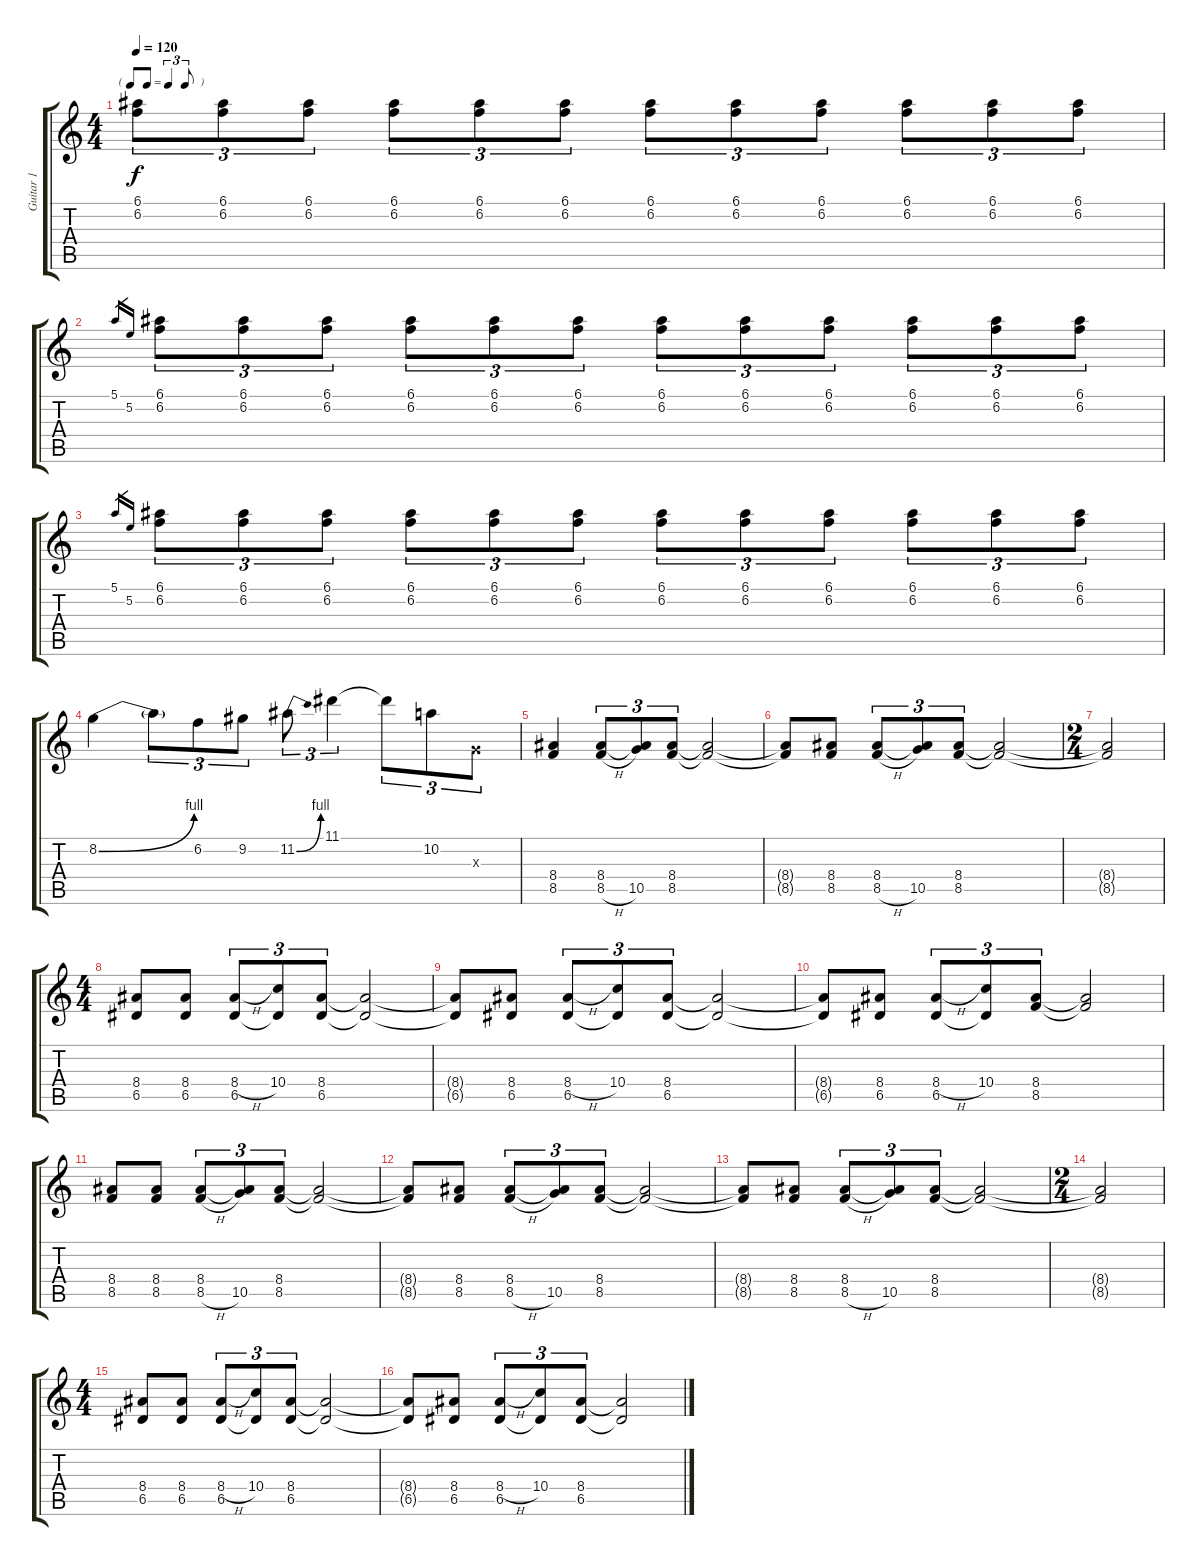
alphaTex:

\track ("Guitar 1" "Guitar 1") {instrument overdrivenguitar}
\staff {score tabs}
\tuning (E4 B3 G3 D3 A2 E2) {hide}
\ts (4 4)
\tf triplet8th
\tempo 120
\clef g2
\ks c
(6.1 6.2).8{tu (3 2) dy f instrument overdrivenguitar} (6.1 6.2).8{tu (3 2)} (6.1 6.2).8{tu (3 2)} (6.1 6.2).8{tu (3 2)} (6.1 6.2).8{tu (3 2)} (6.1 6.2).8{tu (3 2)} (6.1 6.2).8{tu (3 2)} (6.1 6.2).8{tu (3 2)} (6.1 6.2).8{tu (3 2)} (6.1 6.2).8{tu (3 2)} (6.1 6.2).8{tu (3 2)} (6.1 6.2).8{tu (3 2)} |
5.1.16{gr} 5.2.16{gr} (6.1 6.2).8{tu (3 2)} (6.1 6.2).8{tu (3 2)} (6.1 6.2).8{tu (3 2)} (6.1 6.2).8{tu (3 2)} (6.1 6.2).8{tu (3 2)} (6.1 6.2).8{tu (3 2)} (6.1 6.2).8{tu (3 2)} (6.1 6.2).8{tu (3 2)} (6.1 6.2).8{tu (3 2)} (6.1 6.2).8{tu (3 2)} (6.1 6.2).8{tu (3 2)} (6.1 6.2).8{tu (3 2)} |
5.1.16{gr} 5.2.16{gr} (6.1 6.2).8{tu (3 2)} (6.1 6.2).8{tu (3 2)} (6.1 6.2).8{tu (3 2)} (6.1 6.2).8{tu (3 2)} (6.1 6.2).8{tu (3 2)} (6.1 6.2).8{tu (3 2)} (6.1 6.2).8{tu (3 2)} (6.1 6.2).8{tu (3 2)} (6.1 6.2).8{tu (3 2)} (6.1 6.2).8{tu (3 2)} (6.1 6.2).8{tu (3 2)} (6.1 6.2).8{tu (3 2)} |
8.2{be (bend 0 0 60 4)}.4 8.2{t}.8{tu (3 2)} 6.2.8{tu (3 2)} 9.2.8{tu (3 2)} 11.2{be (bend 0 0 60 4)}.8{tu (3 2)} 11.1.4{tu (3 2)} 11.1{t}.8{tu (3 2)} 10.2.8{tu (3 2)} 0.3{x}.8{tu (3 2)} |
(8.4 8.5).4 (8.4 8.5{h}).8{tu (3 2)} (8.4{t} 10.5).8{tu (3 2)} (8.4 8.5).8{tu (3 2)} (8.4{t} 8.5{t}).2 |
(8.4{t} 8.5{t}).8 (8.4 8.5).8 (8.4 8.5{h}).8{tu (3 2)} (8.4{t} 10.5).8{tu (3 2)} (8.4 8.5).8{tu (3 2)} (8.4{t} 8.5{t}).2 |
\ts (2 4)
(8.4{t} 8.5{t}).2 |
\ts (4 4)
(8.4 6.5).8 (8.4 6.5).8 (8.4{h} 6.5).8{tu (3 2)} (10.4 6.5{t}).8{tu (3 2)} (8.4 6.5).8{tu (3 2)} (8.4{t} 6.5{t}).2 |
(8.4{t} 6.5{t}).8 (8.4 6.5).8 (8.4{h} 6.5).8{tu (3 2)} (10.4 6.5{t}).8{tu (3 2)} (8.4 6.5).8{tu (3 2)} (8.4{t} 6.5{t}).2 |
(8.4{t} 6.5{t}).8 (8.4 6.5).8 (8.4{h} 6.5).8{tu (3 2)} (10.4 6.5{t}).8{tu (3 2)} (8.4 8.5).8{tu (3 2)} (8.4{t} 8.5{t}).2 |
(8.4 8.5).8 (8.4 8.5).8 (8.4 8.5{h}).8{tu (3 2)} (8.4{t} 10.5).8{tu (3 2)} (8.4 8.5).8{tu (3 2)} (8.4{t} 8.5{t}).2 |
(8.4{t} 8.5{t}).8 (8.4 8.5).8 (8.4 8.5{h}).8{tu (3 2)} (8.4{t} 10.5).8{tu (3 2)} (8.4 8.5).8{tu (3 2)} (8.4{t} 8.5{t}).2 |
(8.4{t} 8.5{t}).8 (8.4 8.5).8 (8.4 8.5{h}).8{tu (3 2)} (8.4{t} 10.5).8{tu (3 2)} (8.4 8.5).8{tu (3 2)} (8.4{t} 8.5{t}).2 |
\ts (2 4)
(8.4{t} 8.5{t}).2 |
\ts (4 4)
(8.4 6.5).8 (8.4 6.5).8 (8.4{h} 6.5).8{tu (3 2)} (10.4 6.5{t}).8{tu (3 2)} (8.4 6.5).8{tu (3 2)} (8.4{t} 6.5{t}).2 |
(8.4{t} 6.5{t}).8 (8.4 6.5).8 (8.4{h} 6.5).8{tu (3 2)} (10.4 6.5{t}).8{tu (3 2)} (8.4 6.5).8{tu (3 2)} (8.4{t} 6.5{t}).2
